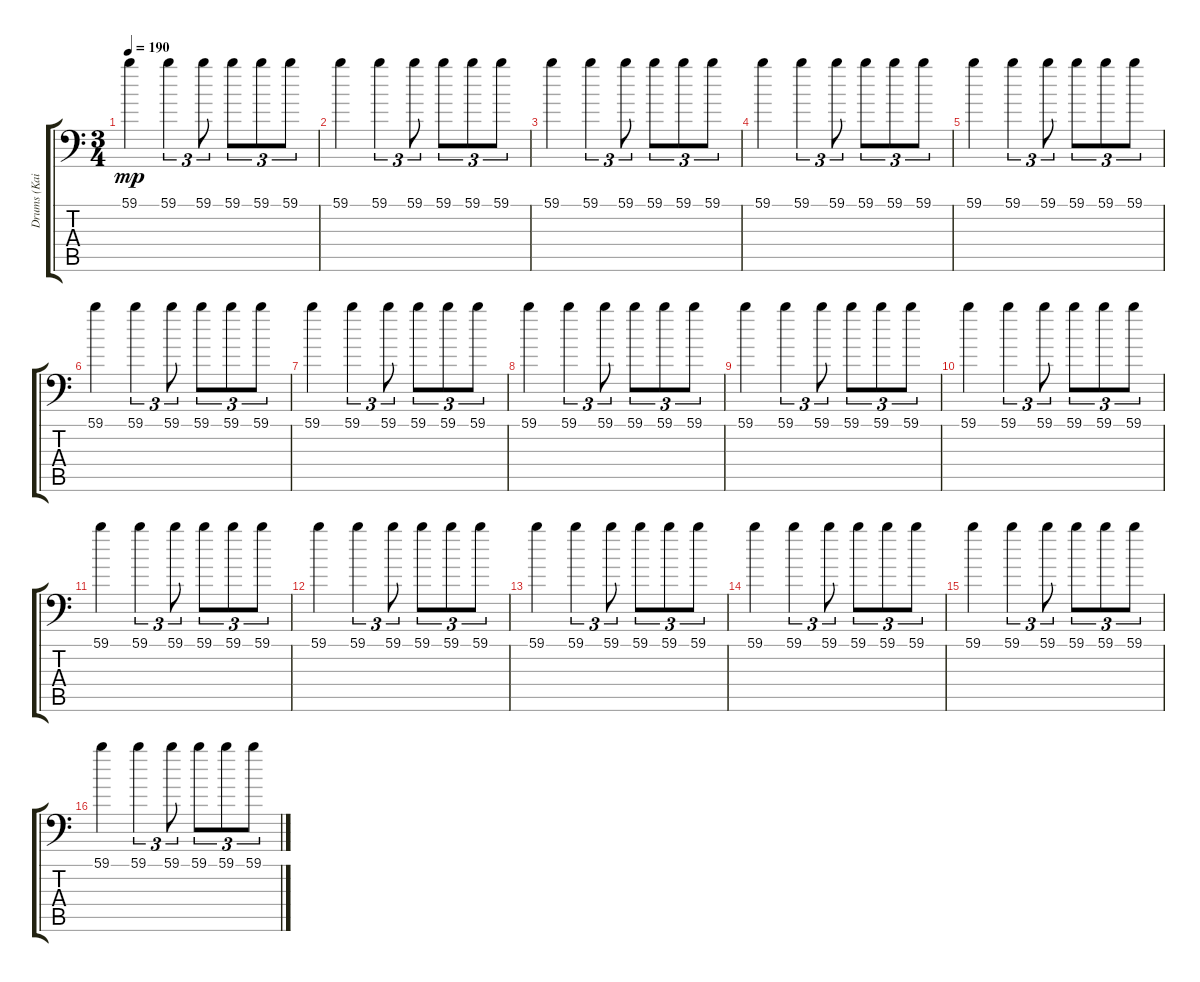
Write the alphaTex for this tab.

\track ("Drums (Kai)" "Drums (Kai") {instrument acousticgrandpiano}
\staff {score tabs}
\tuning (C-1 C-1 C-1 C-1 C-1 C-1) {hide}
\ts (3 4)
\tempo 190
\clef f4
\ks c
59.1.4{dy mp} 59.1.4{tu (3 2)} 59.1.8{tu (3 2)} 59.1.8{tu (3 2)} 59.1.8{tu (3 2)} 59.1.8{tu (3 2)} |
59.1.4 59.1.4{tu (3 2)} 59.1.8{tu (3 2)} 59.1.8{tu (3 2)} 59.1.8{tu (3 2)} 59.1.8{tu (3 2)} |
59.1.4 59.1.4{tu (3 2)} 59.1.8{tu (3 2)} 59.1.8{tu (3 2)} 59.1.8{tu (3 2)} 59.1.8{tu (3 2)} |
59.1.4 59.1.4{tu (3 2)} 59.1.8{tu (3 2)} 59.1.8{tu (3 2)} 59.1.8{tu (3 2)} 59.1.8{tu (3 2)} |
59.1.4 59.1.4{tu (3 2)} 59.1.8{tu (3 2)} 59.1.8{tu (3 2)} 59.1.8{tu (3 2)} 59.1.8{tu (3 2)} |
59.1.4 59.1.4{tu (3 2)} 59.1.8{tu (3 2)} 59.1.8{tu (3 2)} 59.1.8{tu (3 2)} 59.1.8{tu (3 2)} |
59.1.4 59.1.4{tu (3 2)} 59.1.8{tu (3 2)} 59.1.8{tu (3 2)} 59.1.8{tu (3 2)} 59.1.8{tu (3 2)} |
59.1.4 59.1.4{tu (3 2)} 59.1.8{tu (3 2)} 59.1.8{tu (3 2)} 59.1.8{tu (3 2)} 59.1.8{tu (3 2)} |
59.1.4 59.1.4{tu (3 2)} 59.1.8{tu (3 2)} 59.1.8{tu (3 2)} 59.1.8{tu (3 2)} 59.1.8{tu (3 2)} |
59.1.4 59.1.4{tu (3 2)} 59.1.8{tu (3 2)} 59.1.8{tu (3 2)} 59.1.8{tu (3 2)} 59.1.8{tu (3 2)} |
59.1.4 59.1.4{tu (3 2)} 59.1.8{tu (3 2)} 59.1.8{tu (3 2)} 59.1.8{tu (3 2)} 59.1.8{tu (3 2)} |
59.1.4 59.1.4{tu (3 2)} 59.1.8{tu (3 2)} 59.1.8{tu (3 2)} 59.1.8{tu (3 2)} 59.1.8{tu (3 2)} |
59.1.4 59.1.4{tu (3 2)} 59.1.8{tu (3 2)} 59.1.8{tu (3 2)} 59.1.8{tu (3 2)} 59.1.8{tu (3 2)} |
59.1.4 59.1.4{tu (3 2)} 59.1.8{tu (3 2)} 59.1.8{tu (3 2)} 59.1.8{tu (3 2)} 59.1.8{tu (3 2)} |
59.1.4 59.1.4{tu (3 2)} 59.1.8{tu (3 2)} 59.1.8{tu (3 2)} 59.1.8{tu (3 2)} 59.1.8{tu (3 2)} |
59.1.4 59.1.4{tu (3 2)} 59.1.8{tu (3 2)} 59.1.8{tu (3 2)} 59.1.8{tu (3 2)} 59.1.8{tu (3 2)}
